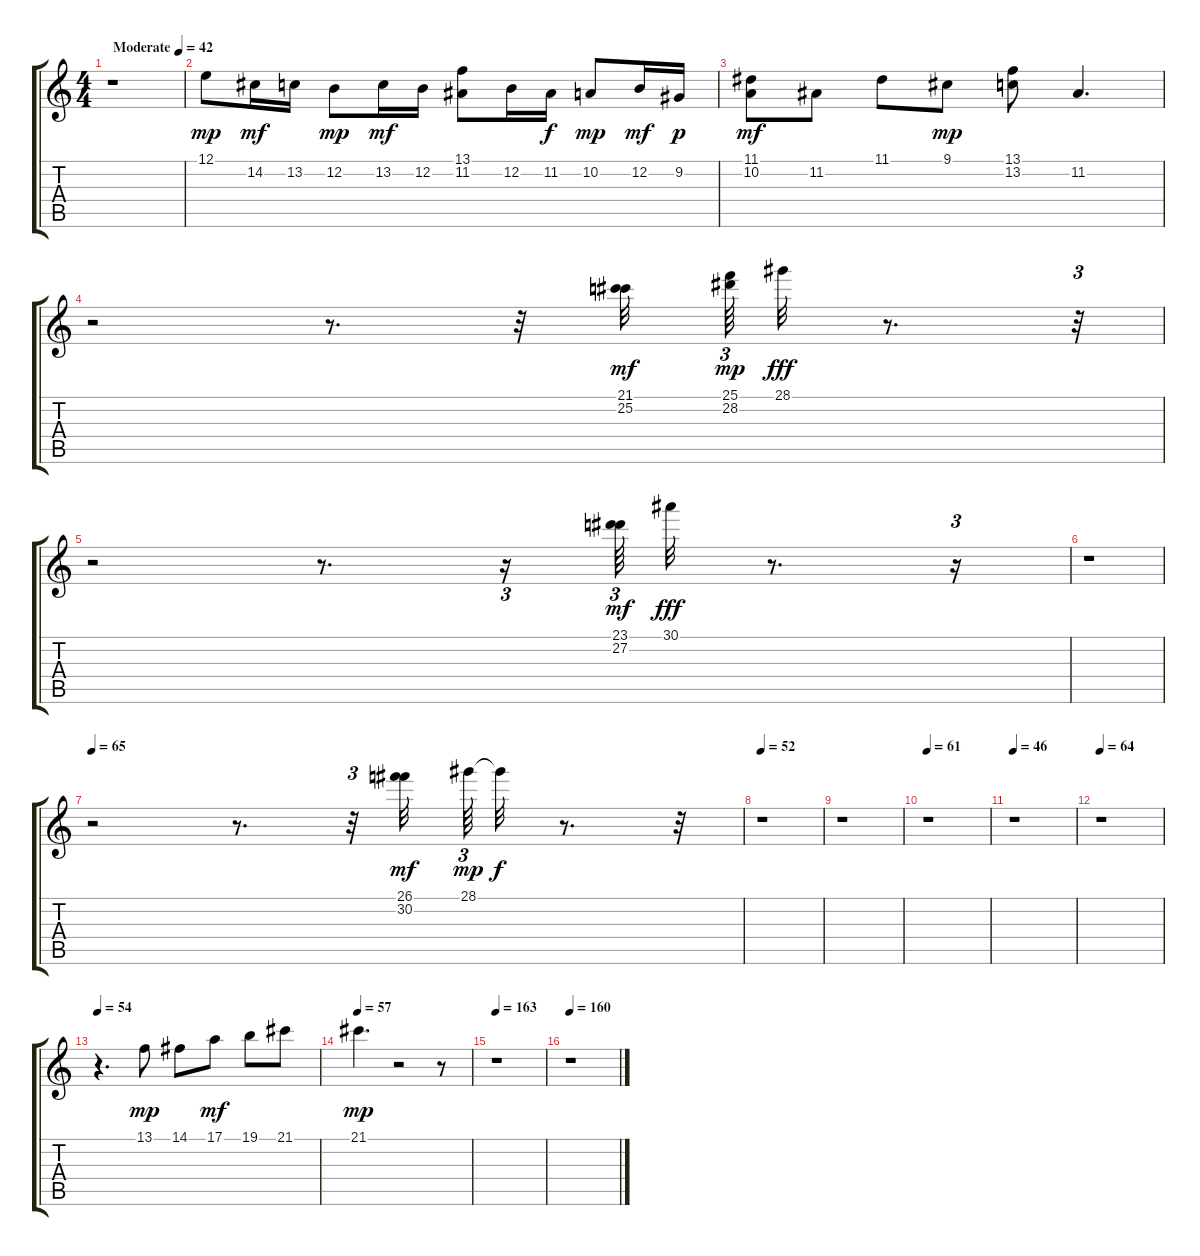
\track "" {instrument flute}
\staff {score tabs}
\tuning (E4 B3 G3 D3 A2 E2) {hide}
\ts (4 4)
\tempo (42 "Moderate")
\clef g2
\ks c
r.1{dy mp instrument flute} |
12.1.8 14.2.16{dy mf} 13.2.16 12.2.8{dy mp} 13.2.16{dy mf} 12.2.16 (13.1 11.2).8 12.2.16 11.2.16{dy f} 10.2.8{dy mp} 12.2.16{dy mf} 9.2.16{dy p} |
(11.1 10.2).8{dy mf} 11.2.8 11.1.8 9.1.8{dy mp} (13.1 13.2).8 11.2.4{d} |
r.2 r.8{d} r.32 (21.1 25.2).32{dy mf} (25.1 28.2).64{tu (3 2) dy mp} 28.1.32{dy fff} r.8{d} r.32{tu (3 2)} |
r.2 r.8{d} r.16{tu (3 2)} (23.1 27.2).64{tu (3 2) dy mf} 30.1.32{dy fff} r.8{d} r.16{tu (3 2)} |
r.1 |
\tempo 65
r.2 r.8{d} r.32{tu (3 2)} (26.1 30.2).32{dy mf} 28.1.64{tu (3 2) dy mp} 28.1{t}.32{dy f} r.8{d} r.32 |
\tempo 52
r.1 |
r.1 |
\tempo 61
r.1 |
\tempo 46
r.1 |
\tempo 64
r.1 |
\tempo 54
r.4{d} 13.1.8{dy mp} 14.1.8 17.1.8{dy mf} 19.1.8 21.1.8 |
\tempo 57
21.1.4{d dy mp} r.2 r.8 |
\tempo 163
r.1 |
\tempo 160
r.1
